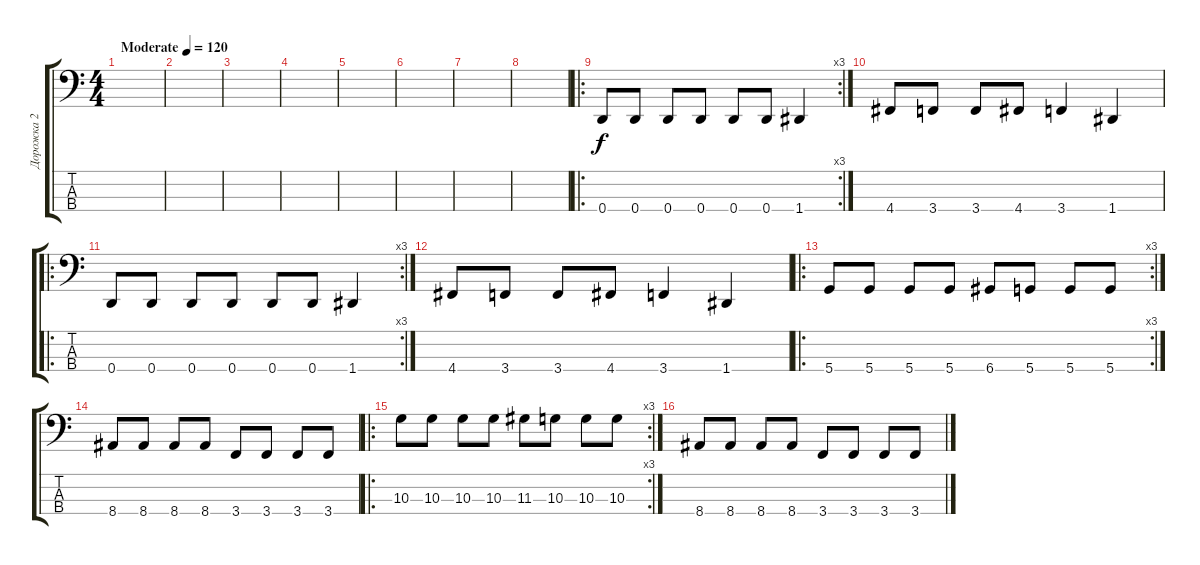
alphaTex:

\track ("Дорожка 2" "Дорожка 2") {instrument electricbasspick}
\staff {score tabs}
\tuning (G2 D2 A1 D1) {hide}
\ts (4 4)
\tempo (120 "Moderate")
\clef f4
\ks c
|
|
|
|
|
|
|
|
\ro
\rc 3
0.4.8 0.4.8 0.4.8 0.4.8 0.4.8 0.4.8 1.4.4 |
4.4.8 3.4.8 3.4.8 4.4.8 3.4.4 1.4.4 |
\ro
\rc 3
0.4.8 0.4.8 0.4.8 0.4.8 0.4.8 0.4.8 1.4.4 |
4.4.8 3.4.8 3.4.8 4.4.8 3.4.4 1.4.4 |
\ro
\rc 3
5.4.8 5.4.8 5.4.8 5.4.8 6.4.8 5.4.8 5.4.8 5.4.8 |
8.4.8 8.4.8 8.4.8 8.4.8 3.4.8 3.4.8 3.4.8 3.4.8 |
\ro
\rc 3
10.3.8 10.3.8 10.3.8 10.3.8 11.3.8 10.3.8 10.3.8 10.3.8 |
8.4.8 8.4.8 8.4.8 8.4.8 3.4.8 3.4.8 3.4.8 3.4.8
